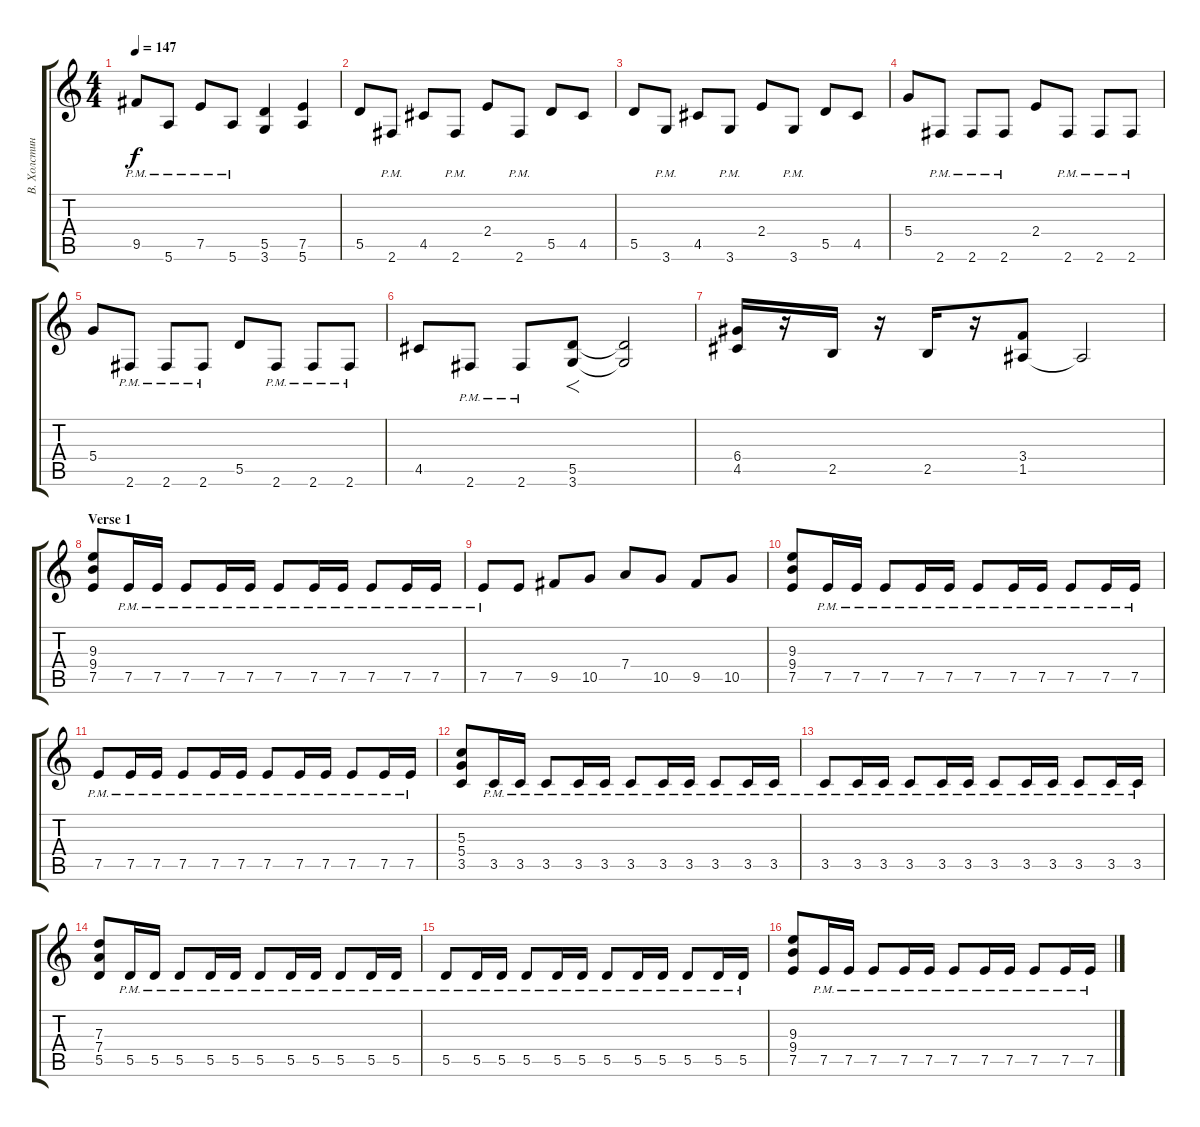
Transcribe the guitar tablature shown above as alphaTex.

\track ("В. Холстинин" "В. Холстин") {instrument overdrivenguitar}
\staff {score tabs}
\tuning (E4 B3 G3 D3 A2 E2) {hide}
\ts (4 4)
\tempo 147
\clef g2
\ks c
9.5{pm}.8{dy f} 5.6{pm}.8 7.5{pm}.8 5.6{pm}.8 (5.5 3.6).4 (7.5 5.6).4 |
5.5.8 2.6{pm}.8 4.5.8 2.6{pm}.8 2.4.8 2.6{pm}.8 5.5.8 4.5.8 |
5.5.8 3.6{pm}.8 4.5.8 3.6{pm}.8 2.4.8 3.6{pm}.8 5.5.8 4.5.8 |
5.4.8 2.6{pm}.8 2.6{pm}.8 2.6{pm}.8 2.4.8 2.6{pm}.8 2.6{pm}.8 2.6{pm}.8 |
5.4.8 2.6{pm}.8 2.6{pm}.8 2.6{pm}.8 5.5.8 2.6{pm}.8 2.6{pm}.8 2.6{pm}.8 |
4.5.8 2.6{pm}.8 2.6{pm}.8 (5.5 3.6).8{f} (5.5{t} 3.6{t}).2 |
(6.4 4.5).16 r.16 2.5.16 r.16 2.5.16 r.16 (3.4 1.5).8 1.5{t}.2 |
\section ("" "Verse 1")
(9.3 9.4 7.5).8 7.5{pm}.16 7.5{pm}.16 7.5{pm}.8 7.5{pm}.16 7.5{pm}.16 7.5{pm}.8 7.5{pm}.16 7.5{pm}.16 7.5{pm}.8 7.5{pm}.16 7.5{pm}.16 |
7.5{pm}.8 7.5.8 9.5.8 10.5.8 7.4.8 10.5.8 9.5.8 10.5.8 |
(9.3 9.4 7.5).8 7.5{pm}.16 7.5{pm}.16 7.5{pm}.8 7.5{pm}.16 7.5{pm}.16 7.5{pm}.8 7.5{pm}.16 7.5{pm}.16 7.5{pm}.8 7.5{pm}.16 7.5{pm}.16 |
7.5{pm}.8 7.5{pm}.16 7.5{pm}.16 7.5{pm}.8 7.5{pm}.16 7.5{pm}.16 7.5{pm}.8 7.5{pm}.16 7.5{pm}.16 7.5{pm}.8 7.5{pm}.16 7.5{pm}.16 |
(5.3 5.4 3.5).8 3.5{pm}.16 3.5{pm}.16 3.5{pm}.8 3.5{pm}.16 3.5{pm}.16 3.5{pm}.8 3.5{pm}.16 3.5{pm}.16 3.5{pm}.8 3.5{pm}.16 3.5{pm}.16 |
3.5{pm}.8 3.5{pm}.16 3.5{pm}.16 3.5{pm}.8 3.5{pm}.16 3.5{pm}.16 3.5{pm}.8 3.5{pm}.16 3.5{pm}.16 3.5{pm}.8 3.5{pm}.16 3.5{pm}.16 |
(7.3 7.4 5.5).8 5.5{pm}.16 5.5{pm}.16 5.5{pm}.8 5.5{pm}.16 5.5{pm}.16 5.5{pm}.8 5.5{pm}.16 5.5{pm}.16 5.5{pm}.8 5.5{pm}.16 5.5{pm}.16 |
5.5{pm}.8 5.5{pm}.16 5.5{pm}.16 5.5{pm}.8 5.5{pm}.16 5.5{pm}.16 5.5{pm}.8 5.5{pm}.16 5.5{pm}.16 5.5{pm}.8 5.5{pm}.16 5.5{pm}.16 |
(9.3 9.4 7.5).8 7.5{pm}.16 7.5{pm}.16 7.5{pm}.8 7.5{pm}.16 7.5{pm}.16 7.5{pm}.8 7.5{pm}.16 7.5{pm}.16 7.5{pm}.8 7.5{pm}.16 7.5{pm}.16
